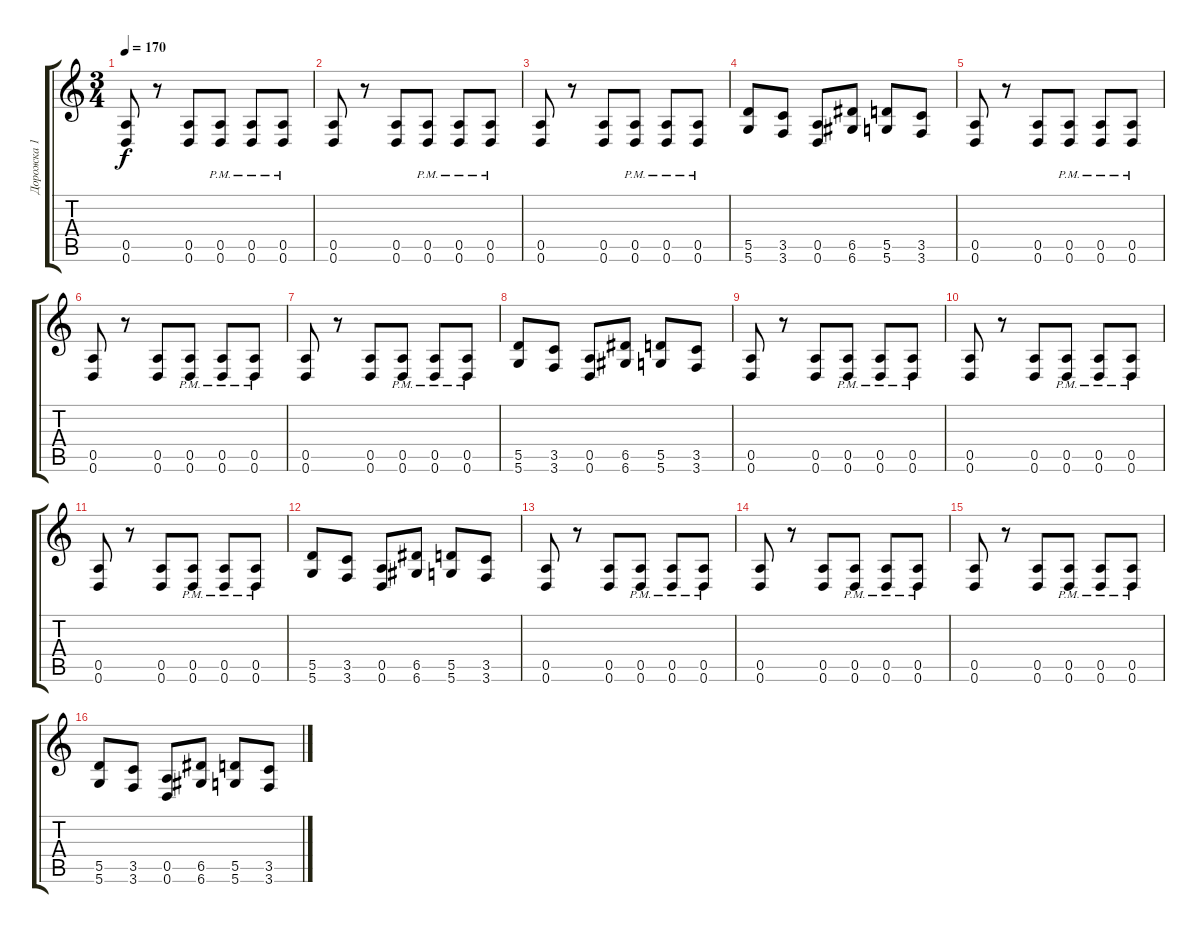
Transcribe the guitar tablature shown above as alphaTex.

\track ("Дорожка 1" "Дорожка 1") {instrument overdrivenguitar}
\staff {score tabs}
\tuning (E4 B3 G3 D3 A2 D2) {hide}
\ts (3 4)
\tempo 170
\clef g2
\ks c
(0.5 0.6).8{dy f} r.8 (0.5 0.6).8 (0.5{pm} 0.6{pm}).8 (0.5{pm} 0.6{pm}).8 (0.5{pm} 0.6{pm}).8 |
(0.5 0.6).8 r.8 (0.5 0.6).8 (0.5{pm} 0.6{pm}).8 (0.5{pm} 0.6{pm}).8 (0.5{pm} 0.6{pm}).8 |
(0.5 0.6).8 r.8 (0.5 0.6).8 (0.5{pm} 0.6{pm}).8 (0.5{pm} 0.6{pm}).8 (0.5{pm} 0.6{pm}).8 |
(5.5 5.6).8 (3.5 3.6).8 (0.5 0.6).8 (6.5 6.6).8 (5.5 5.6).8 (3.5 3.6).8 |
(0.5 0.6).8 r.8 (0.5 0.6).8 (0.5{pm} 0.6{pm}).8 (0.5{pm} 0.6{pm}).8 (0.5{pm} 0.6{pm}).8 |
(0.5 0.6).8 r.8 (0.5 0.6).8 (0.5{pm} 0.6{pm}).8 (0.5{pm} 0.6{pm}).8 (0.5{pm} 0.6{pm}).8 |
(0.5 0.6).8 r.8 (0.5 0.6).8 (0.5{pm} 0.6{pm}).8 (0.5{pm} 0.6{pm}).8 (0.5{pm} 0.6{pm}).8 |
(5.5 5.6).8 (3.5 3.6).8 (0.5 0.6).8 (6.5 6.6).8 (5.5 5.6).8 (3.5 3.6).8 |
(0.5 0.6).8 r.8 (0.5 0.6).8 (0.5{pm} 0.6{pm}).8 (0.5{pm} 0.6{pm}).8 (0.5{pm} 0.6{pm}).8 |
(0.5 0.6).8 r.8 (0.5 0.6).8 (0.5{pm} 0.6{pm}).8 (0.5{pm} 0.6{pm}).8 (0.5{pm} 0.6{pm}).8 |
(0.5 0.6).8 r.8 (0.5 0.6).8 (0.5{pm} 0.6{pm}).8 (0.5{pm} 0.6{pm}).8 (0.5{pm} 0.6{pm}).8 |
(5.5 5.6).8 (3.5 3.6).8 (0.5 0.6).8 (6.5 6.6).8 (5.5 5.6).8 (3.5 3.6).8 |
(0.5 0.6).8 r.8 (0.5 0.6).8 (0.5{pm} 0.6{pm}).8 (0.5{pm} 0.6{pm}).8 (0.5{pm} 0.6{pm}).8 |
(0.5 0.6).8 r.8 (0.5 0.6).8 (0.5{pm} 0.6{pm}).8 (0.5{pm} 0.6{pm}).8 (0.5{pm} 0.6{pm}).8 |
(0.5 0.6).8 r.8 (0.5 0.6).8 (0.5{pm} 0.6{pm}).8 (0.5{pm} 0.6{pm}).8 (0.5{pm} 0.6{pm}).8 |
(5.5 5.6).8 (3.5 3.6).8 (0.5 0.6).8 (6.5 6.6).8 (5.5 5.6).8 (3.5 3.6).8
